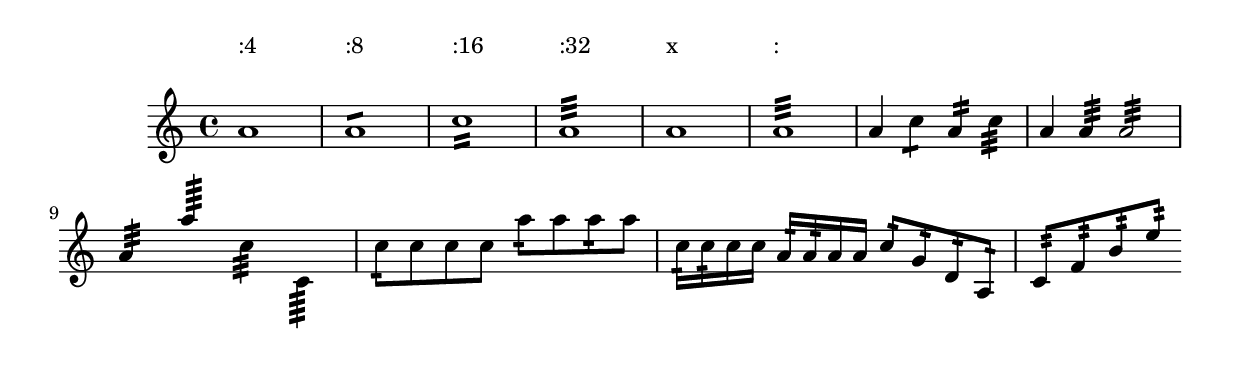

\version "2.3.17"
\header{
texidoc="
Stem tremolos or rolls are tremolo signs that look like beam segments
crossing stems.  If the stem is in a beam, the tremolo must be parallel
to the beam.  If the stem is invisible (e.g. on a whole note), the
tremolo must be centered on the note.
"
}


\score{
	\context Voice \relative c''{
		\override TextScript  #'direction = #1
		\override TextScript  #'padding = #5
		a1:4^":4" a:8^":8" c:16^":16" a:32^":32" a^"x" a:^":"
		a4:4 c:8 a:16 c:32 a a: a2:
		\break
		\stemUp
		a4:32 a'4:64 
		\stemDown
		c,4:32 c,4:64
		\stemNeutral
		c'8:16 c c c
		a': a a: a
		c,16:32 c: c c a16:32 a: a a
		c8:16 g: d: a:
		c8:32 f: b: e:
	}
}

